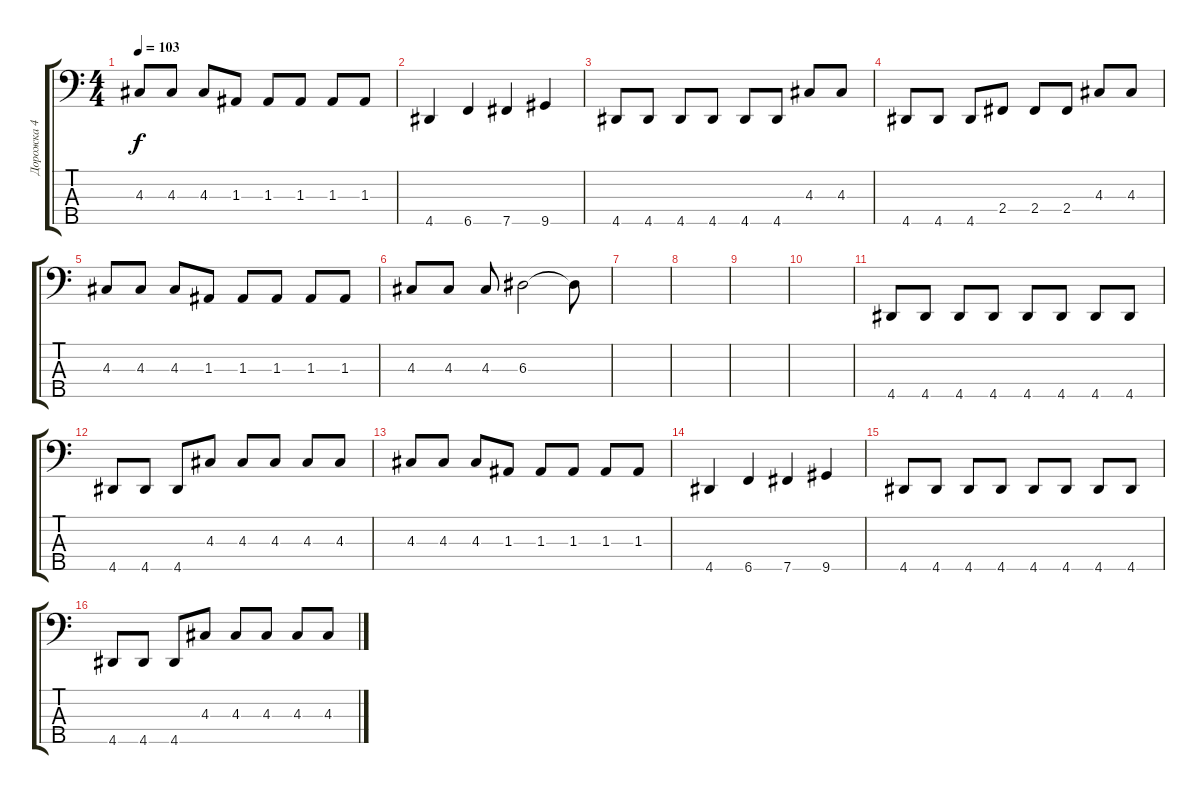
\track ("Дорожка 4" "Дорожка 4") {instrument electricbassfinger}
\staff {score tabs}
\tuning (G2 D2 A1 E1 B0) {hide}
\ts (4 4)
\tempo 103
\clef f4
\ks c
4.3.8{dy f} 4.3.8 4.3.8 1.3.8 1.3.8 1.3.8 1.3.8 1.3.8 |
4.5.4 6.5.4 7.5.4 9.5.4 |
4.5.8 4.5.8 4.5.8 4.5.8 4.5.8 4.5.8 4.3.8 4.3.8 |
4.5.8 4.5.8 4.5.8 2.4.8 2.4.8 2.4.8 4.3.8 4.3.8 |
4.3.8 4.3.8 4.3.8 1.3.8 1.3.8 1.3.8 1.3.8 1.3.8 |
4.3.8 4.3.8 4.3.8 6.3.2 6.3{t}.8 |
|
|
|
|
4.5.8 4.5.8 4.5.8 4.5.8 4.5.8 4.5.8 4.5.8 4.5.8 |
4.5.8 4.5.8 4.5.8 4.3.8 4.3.8 4.3.8 4.3.8 4.3.8 |
4.3.8 4.3.8 4.3.8 1.3.8 1.3.8 1.3.8 1.3.8 1.3.8 |
4.5.4 6.5.4 7.5.4 9.5.4 |
4.5.8 4.5.8 4.5.8 4.5.8 4.5.8 4.5.8 4.5.8 4.5.8 |
4.5.8 4.5.8 4.5.8 4.3.8 4.3.8 4.3.8 4.3.8 4.3.8
